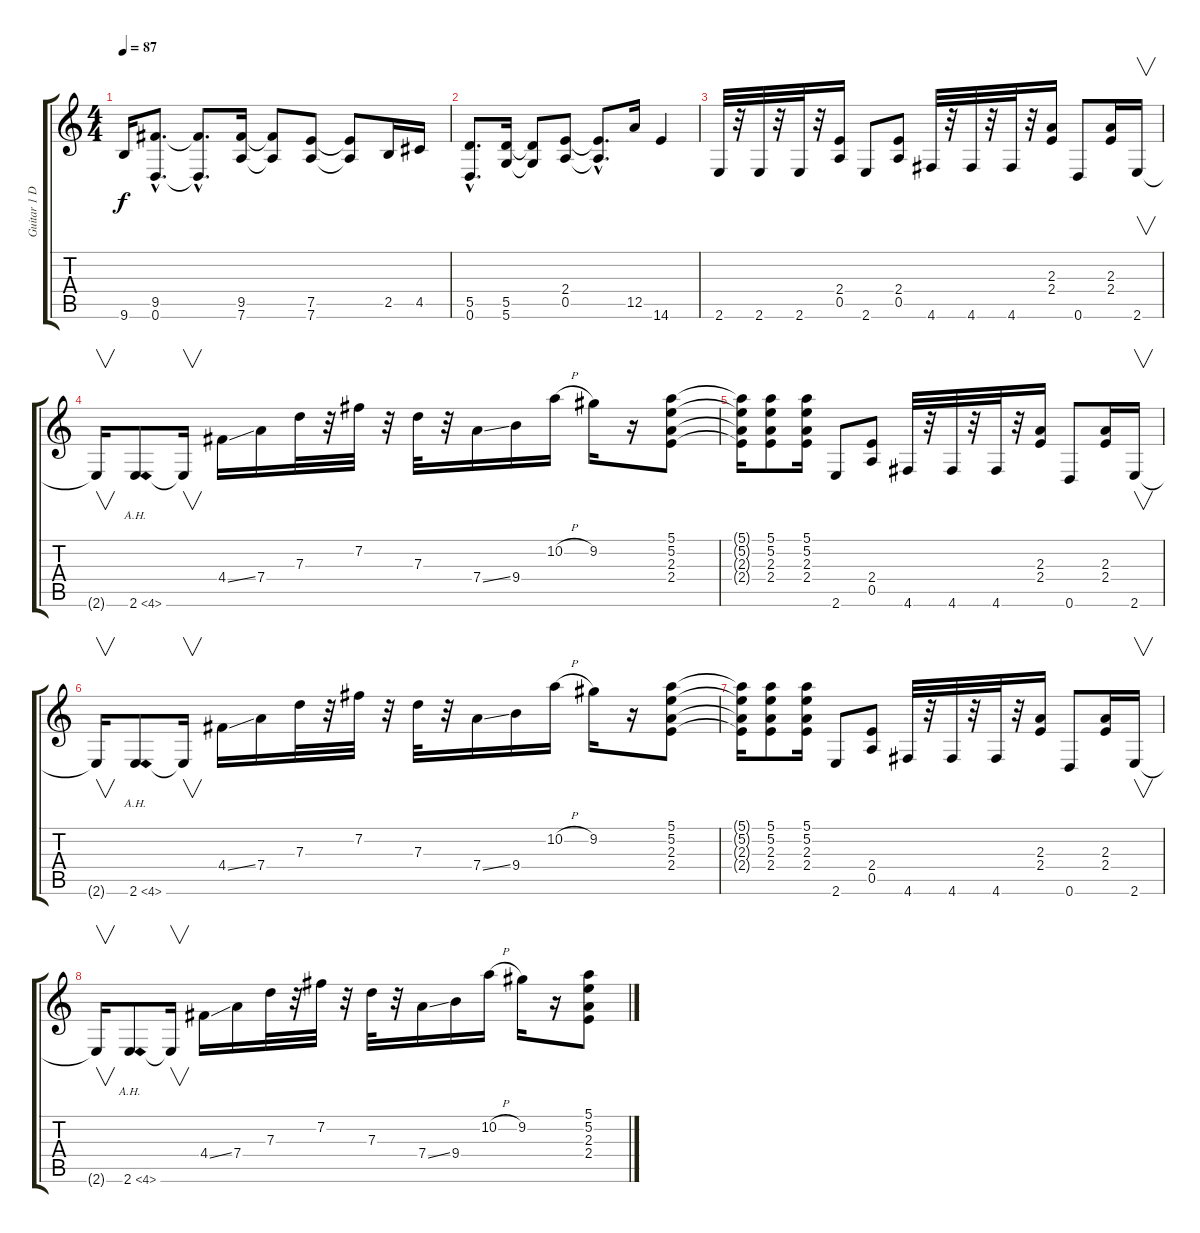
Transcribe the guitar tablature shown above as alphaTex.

\track ("Guitar 1 Doubled" "Guitar 1 D") {instrument distortionguitar}
\staff {score tabs}
\tuning (E4 B3 G3 D3 A2 D2) {hide}
\ts (4 4)
\tempo 87
\clef g2
\ks c
9.6.16{dy f} (9.5{hac} 0.6{hac}).8{d} (9.5{hac t} 0.6{hac t}).8{d} (9.5 7.6).16 (9.5{t} 7.6{t}).8 (7.5 7.6).8 (7.5{t} 7.6{t}).8 2.5.16 4.5.16 |
(5.5{hac} 0.6{hac}).8{d} (5.5 5.6).16 (5.5{t} 5.6{t}).8 (2.4 0.5).8 (2.4{hac t} 0.5{hac t}).8{d} 12.5.16 14.6.4 |
2.6.32 r.32 2.6.32 r.32 2.6.32 r.32 (2.4 0.5).16 2.6.8 (2.4 0.5).8 4.6.32 r.32 4.6.32 r.32 4.6.32 r.32 (2.3 2.4).16 0.6.8 (2.3 2.4).16 2.6.16{v} |
2.6{t}.16{v} 2.6{ah 2}.8 2.6{t}.16{v} 4.4{ss}.16 7.4.16 7.3.32 r.32 7.2.32 r.32 7.3.32 r.32 7.4{ss}.16 9.4.16 10.2{h}.16 9.2.16 r.16 (5.1 5.2 2.3 2.4).8 |
(5.1{t} 5.2{t} 2.3{t} 2.4{t}).16 (5.1 5.2 2.3 2.4).8 (5.1 5.2 2.3 2.4).16 2.6.8 (2.4 0.5).8 4.6.32 r.32 4.6.32 r.32 4.6.32 r.32 (2.3 2.4).16 0.6.8 (2.3 2.4).16 2.6.16{v} |
2.6{t}.16{v} 2.6{ah 2}.8 2.6{t}.16{v} 4.4{ss}.16 7.4.16 7.3.32 r.32 7.2.32 r.32 7.3.32 r.32 7.4{ss}.16 9.4.16 10.2{h}.16 9.2.16 r.16 (5.1 5.2 2.3 2.4).8 |
(5.1{t} 5.2{t} 2.3{t} 2.4{t}).16 (5.1 5.2 2.3 2.4).8 (5.1 5.2 2.3 2.4).16 2.6.8 (2.4 0.5).8 4.6.32 r.32 4.6.32 r.32 4.6.32 r.32 (2.3 2.4).16 0.6.8 (2.3 2.4).16 2.6.16{v} |
2.6{t}.16{v} 2.6{ah 2}.8 2.6{t}.16{v} 4.4{ss}.16 7.4.16 7.3.32 r.32 7.2.32 r.32 7.3.32 r.32 7.4{ss}.16 9.4.16 10.2{h}.16 9.2.16 r.16 (5.1 5.2 2.3 2.4).8
